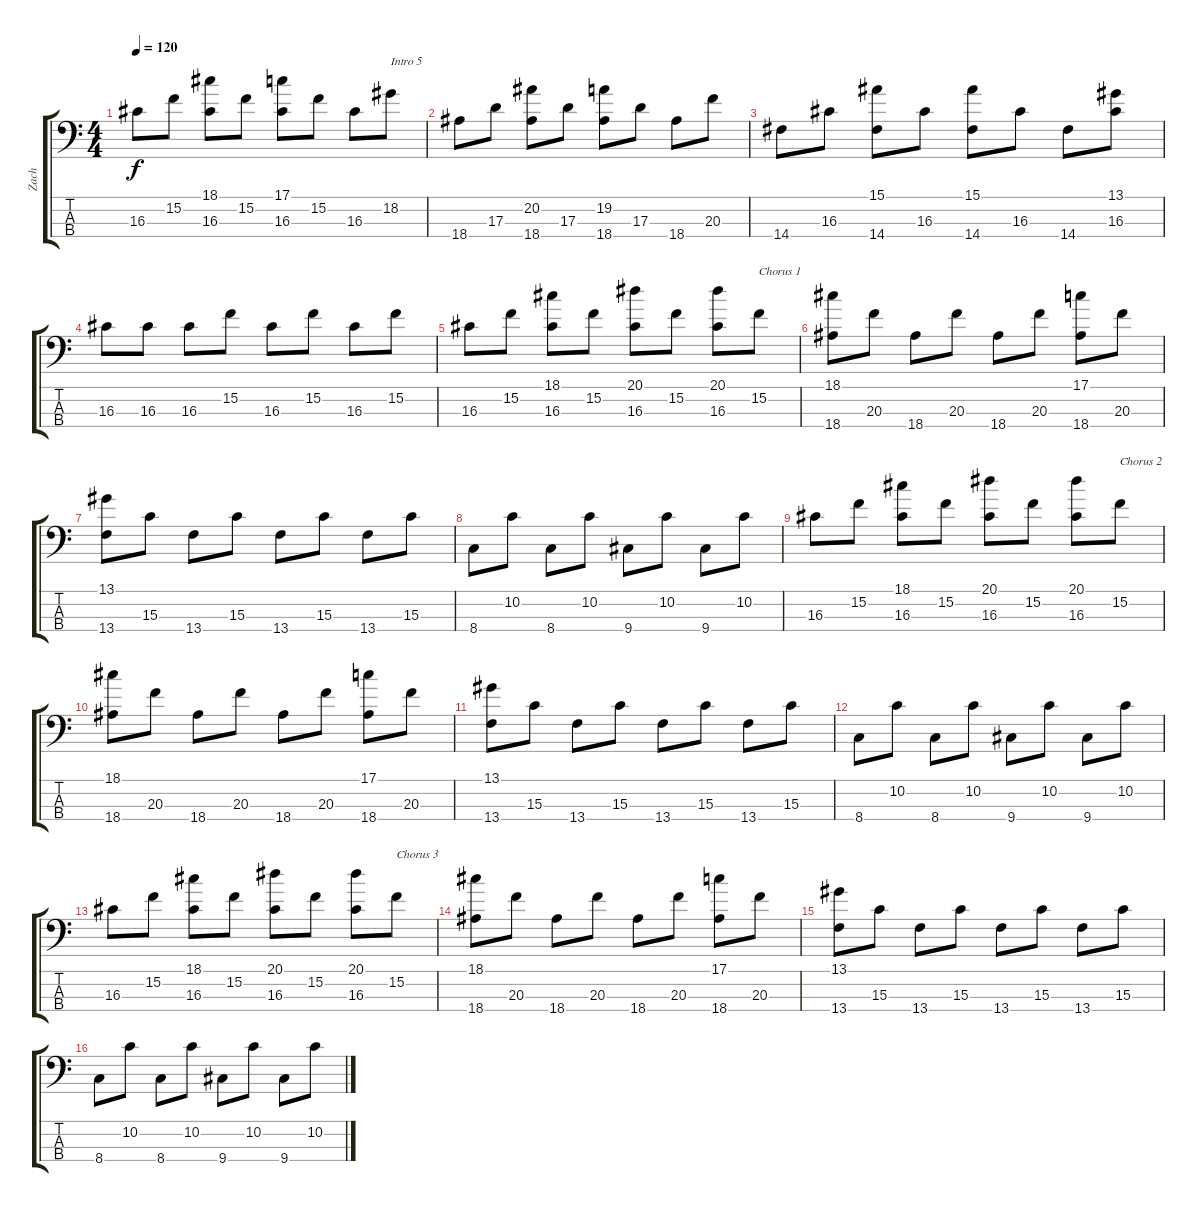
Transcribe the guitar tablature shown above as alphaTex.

\track ("Zach" "Zach") {instrument acousticguitarsteel}
\staff {score tabs}
\tuning (G2 D2 A1 E1) {hide}
\ts (4 4)
\tempo 120
\clef f4
\ks c
16.3.8{dy f} 15.2.8 (18.1 16.3).8 15.2.8 (17.1 16.3).8 15.2.8 16.3.8 18.2.8{txt "Intro 5"} |
18.4.8 17.3.8 (20.2 18.4).8 17.3.8 (19.2 18.4).8 17.3.8 18.4.8 20.3.8 |
14.4.8 16.3.8 (15.1 14.4).8 16.3.8 (15.1 14.4).8 16.3.8 14.4.8 (13.1 16.3).8 |
16.3.8 16.3.8 16.3.8 15.2.8 16.3.8 15.2.8 16.3.8 15.2.8 |
16.3.8 15.2.8 (18.1 16.3).8 15.2.8 (20.1 16.3).8 15.2.8 (20.1 16.3).8 15.2.8{txt "Chorus 1"} |
(18.1 18.4).8 20.3.8 18.4.8 20.3.8 18.4.8 20.3.8 (17.1 18.4).8 20.3.8 |
(13.1 13.4).8 15.3.8 13.4.8 15.3.8 13.4.8 15.3.8 13.4.8 15.3.8 |
8.4.8 10.2.8 8.4.8 10.2.8 9.4.8 10.2.8 9.4.8 10.2.8 |
16.3.8 15.2.8 (18.1 16.3).8 15.2.8 (20.1 16.3).8 15.2.8 (20.1 16.3).8 15.2.8{txt "Chorus 2"} |
(18.1 18.4).8 20.3.8 18.4.8 20.3.8 18.4.8 20.3.8 (17.1 18.4).8 20.3.8 |
(13.1 13.4).8 15.3.8 13.4.8 15.3.8 13.4.8 15.3.8 13.4.8 15.3.8 |
8.4.8 10.2.8 8.4.8 10.2.8 9.4.8 10.2.8 9.4.8 10.2.8 |
16.3.8 15.2.8 (18.1 16.3).8 15.2.8 (20.1 16.3).8 15.2.8 (20.1 16.3).8 15.2.8{txt "Chorus 3"} |
(18.1 18.4).8 20.3.8 18.4.8 20.3.8 18.4.8 20.3.8 (17.1 18.4).8 20.3.8 |
(13.1 13.4).8 15.3.8 13.4.8 15.3.8 13.4.8 15.3.8 13.4.8 15.3.8 |
8.4.8 10.2.8 8.4.8 10.2.8 9.4.8 10.2.8 9.4.8 10.2.8
